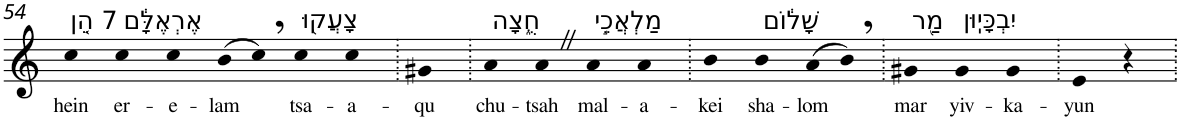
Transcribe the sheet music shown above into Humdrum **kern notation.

**kern	**text
*part1	*part1
*staff1	*staff1
*I"Piano	*
*I'Pno	*
!!LO:PB:g=z
*clefG2	*
*k[]	*
=54	=54
!LO:TX:a:t=7 הֵ֚ן	!
!	!LO:LY:b
4cc	hein
!LO:TX:a:t=אֶרְאֶלָּ֔ם	!
!	!LO:LY:b
4cc	er-
!	!LO:LY:b
4cc	-e-
!	!LO:LY:b
(8b	-lam
8cc,)	.
!LO:TX:a:t=צָעֲק֖וּ	!
!	!LO:LY:b
4cc	tsa-
!	!LO:LY:b
4cc	-a-
=55.	=55.
!	!LO:LY:b
4g#X	-qu
=56.	=56.
!LO:TX:a:t=חֻ֑צָה	!
!	!LO:LY:b
4a	chu-
!	!LO:LY:b
4aZ	-tsah
!LO:TX:a:t=מַלְאֲכֵ֣י	!
!	!LO:LY:b
4a	mal-
!	!LO:LY:b
4a	-a-
=57.	=57.
!	!LO:LY:b
4b	-kei
!LO:TX:a:t=שָׁל֔וֹם	!
!	!LO:LY:b
4b	sha-
!	!LO:LY:b
(8a	-lom
8b,)	.
=58.	=58.
!LO:TX:a:t=מַ֖ר	!
!	!LO:LY:b
4g#X	mar
!LO:TX:a:t=יִבְכָּיֽוּן	!
!	!LO:LY:b
4g#	yiv-
!	!LO:LY:b
4g#	-ka-
=59.	=59.
!	!LO:LY:b
4e	-yun
4r	.
=.	=.
*-	*-
